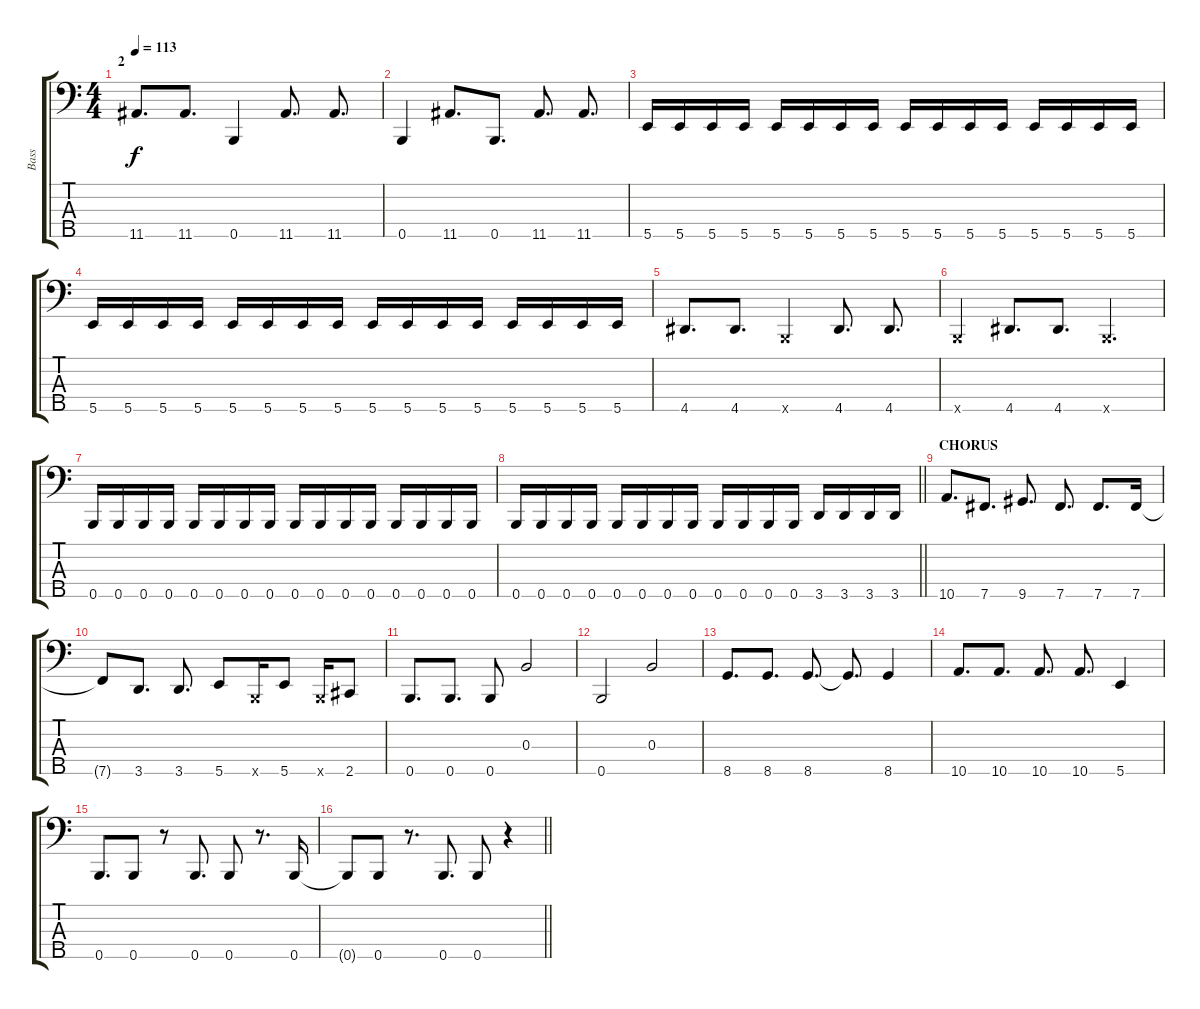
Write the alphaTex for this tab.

\track ("Bass" "Bass") {instrument slapbass1}
\staff {score tabs}
\tuning (Ab2 E2 B1 Gb1 B0) {hide}
\ts (4 4)
\section ("" "2")
\tempo 113
\clef f4
\ks c
11.5.8{d dy f} 11.5.8{d} 0.5.4 11.5.8{d} 11.5.8{d} |
0.5.4 11.5.8{d} 0.5.8{d} 11.5.8{d} 11.5.8{d} |
5.5.16 5.5.16 5.5.16 5.5.16 5.5.16 5.5.16 5.5.16 5.5.16 5.5.16 5.5.16 5.5.16 5.5.16 5.5.16 5.5.16 5.5.16 5.5.16 |
5.5.16 5.5.16 5.5.16 5.5.16 5.5.16 5.5.16 5.5.16 5.5.16 5.5.16 5.5.16 5.5.16 5.5.16 5.5.16 5.5.16 5.5.16 5.5.16 |
4.5.8{d} 4.5.8{d} 0.5{x}.4 4.5.8{d} 4.5.8{d} |
0.5{x}.4 4.5.8{d} 4.5.8{d} 0.5{x}.4{d} |
0.5.16 0.5.16 0.5.16 0.5.16 0.5.16 0.5.16 0.5.16 0.5.16 0.5.16 0.5.16 0.5.16 0.5.16 0.5.16 0.5.16 0.5.16 0.5.16 |
\barLineRight lightlight
0.5.16 0.5.16 0.5.16 0.5.16 0.5.16 0.5.16 0.5.16 0.5.16 0.5.16 0.5.16 0.5.16 0.5.16 3.5.16 3.5.16 3.5.16 3.5.16 |
\section ("" "CHORUS")
10.5.8{d} 7.5.8{d} 9.5.8{d} 7.5.8{d} 7.5.8{d} 7.5.16 |
7.5{t}.8 3.5.8{d} 3.5.8{d} 5.5.8 0.5{x}.16 5.5.8 0.5{x}.16 2.5.8 |
0.5.8{d} 0.5.8{d} 0.5.8 0.3.2 |
0.5.2 0.3.2 |
8.5.8{d} 8.5.8{d} 8.5.8{d} 8.5{t}.8{d} 8.5.4 |
10.5.8{d} 10.5.8{d} 10.5.8{d} 10.5.8{d} 5.5.4 |
0.5.8{d} 0.5.8 r.8 0.5.8{d} 0.5.8 r.8{d} 0.5.16 |
\barLineRight lightlight
0.5{t}.8 0.5.8 r.8{d} 0.5.8{d} 0.5.8 r.4
